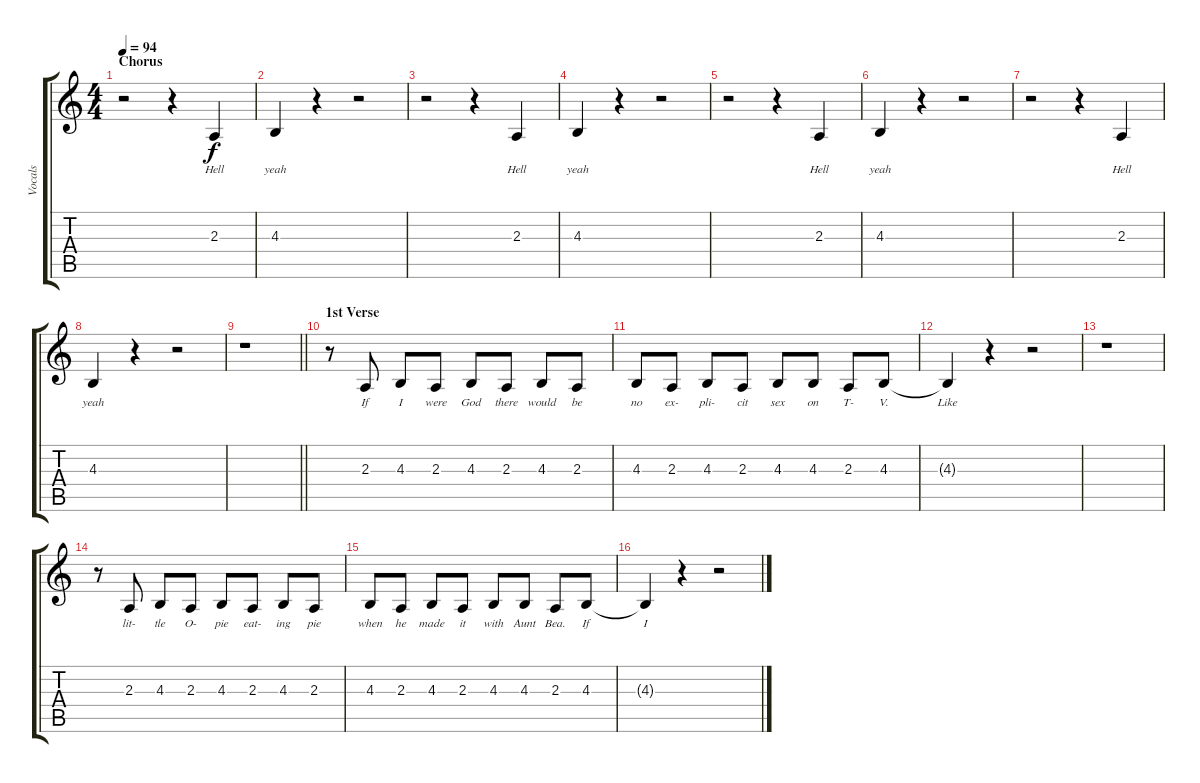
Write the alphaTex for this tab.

\track ("Vocals" "Vocals") {instrument clarinet}
\staff {score tabs}
\tuning (E4 B3 G3 D3 A2 E2) {hide}
\ts (4 4)
\section ("" "Chorus")
\tempo 94
\clef g2
\ks c
r.2{dy f instrument clarinet} r.4 2.3.4{lyrics (0 "Hell") lyrics (1 "") lyrics (2 "") lyrics (3 "") lyrics (4 "")} |
4.3.4{lyrics (0 "yeah") lyrics (1 "") lyrics (2 "") lyrics (3 "") lyrics (4 "")} r.4 r.2 |
r.2 r.4 2.3.4{lyrics (0 "Hell") lyrics (1 "") lyrics (2 "") lyrics (3 "") lyrics (4 "")} |
4.3.4{lyrics (0 "yeah") lyrics (1 "") lyrics (2 "") lyrics (3 "") lyrics (4 "")} r.4 r.2 |
r.2 r.4 2.3.4{lyrics (0 "Hell") lyrics (1 "") lyrics (2 "") lyrics (3 "") lyrics (4 "")} |
4.3.4{lyrics (0 "yeah") lyrics (1 "") lyrics (2 "") lyrics (3 "") lyrics (4 "")} r.4 r.2 |
r.2 r.4 2.3.4{lyrics (0 "Hell") lyrics (1 "") lyrics (2 "") lyrics (3 "") lyrics (4 "")} |
4.3.4{lyrics (0 "yeah") lyrics (1 "") lyrics (2 "") lyrics (3 "") lyrics (4 "")} r.4 r.2 |
\barLineRight lightlight
r.1 |
\section ("" "1st Verse")
r.8 2.3.8{lyrics (0 "If") lyrics (1 "") lyrics (2 "") lyrics (3 "") lyrics (4 "")} 4.3.8{lyrics (0 "I") lyrics (1 "") lyrics (2 "") lyrics (3 "") lyrics (4 "")} 2.3.8{lyrics (0 "were") lyrics (1 "") lyrics (2 "") lyrics (3 "") lyrics (4 "")} 4.3.8{lyrics (0 "God") lyrics (1 "") lyrics (2 "") lyrics (3 "") lyrics (4 "")} 2.3.8{lyrics (0 "there") lyrics (1 "") lyrics (2 "") lyrics (3 "") lyrics (4 "")} 4.3.8{lyrics (0 "would") lyrics (1 "") lyrics (2 "") lyrics (3 "") lyrics (4 "")} 2.3.8{lyrics (0 "be") lyrics (1 "") lyrics (2 "") lyrics (3 "") lyrics (4 "")} |
4.3.8{lyrics (0 "no") lyrics (1 "") lyrics (2 "") lyrics (3 "") lyrics (4 "")} 2.3.8{lyrics (0 "ex-") lyrics (1 "") lyrics (2 "") lyrics (3 "") lyrics (4 "")} 4.3.8{lyrics (0 "pli-") lyrics (1 "") lyrics (2 "") lyrics (3 "") lyrics (4 "")} 2.3.8{lyrics (0 "cit") lyrics (1 "") lyrics (2 "") lyrics (3 "") lyrics (4 "")} 4.3.8{lyrics (0 "sex") lyrics (1 "") lyrics (2 "") lyrics (3 "") lyrics (4 "")} 4.3.8{lyrics (0 "on") lyrics (1 "") lyrics (2 "") lyrics (3 "") lyrics (4 "")} 2.3.8{lyrics (0 "T-") lyrics (1 "") lyrics (2 "") lyrics (3 "") lyrics (4 "")} 4.3.8{lyrics (0 "V.") lyrics (1 "") lyrics (2 "") lyrics (3 "") lyrics (4 "")} |
4.3{t}.4{lyrics (0 "Like") lyrics (1 "") lyrics (2 "") lyrics (3 "") lyrics (4 "")} r.4 r.2 |
r.1 |
r.8 2.3.8{lyrics (0 "lit-") lyrics (1 "") lyrics (2 "") lyrics (3 "") lyrics (4 "")} 4.3.8{lyrics (0 "tle") lyrics (1 "") lyrics (2 "") lyrics (3 "") lyrics (4 "")} 2.3.8{lyrics (0 "O-") lyrics (1 "") lyrics (2 "") lyrics (3 "") lyrics (4 "")} 4.3.8{lyrics (0 "pie") lyrics (1 "") lyrics (2 "") lyrics (3 "") lyrics (4 "")} 2.3.8{lyrics (0 "eat-") lyrics (1 "") lyrics (2 "") lyrics (3 "") lyrics (4 "")} 4.3.8{lyrics (0 "ing") lyrics (1 "") lyrics (2 "") lyrics (3 "") lyrics (4 "")} 2.3.8{lyrics (0 "pie") lyrics (1 "") lyrics (2 "") lyrics (3 "") lyrics (4 "")} |
4.3.8{lyrics (0 "when") lyrics (1 "") lyrics (2 "") lyrics (3 "") lyrics (4 "")} 2.3.8{lyrics (0 "he") lyrics (1 "") lyrics (2 "") lyrics (3 "") lyrics (4 "")} 4.3.8{lyrics (0 "made") lyrics (1 "") lyrics (2 "") lyrics (3 "") lyrics (4 "")} 2.3.8{lyrics (0 "it") lyrics (1 "") lyrics (2 "") lyrics (3 "") lyrics (4 "")} 4.3.8{lyrics (0 "with") lyrics (1 "") lyrics (2 "") lyrics (3 "") lyrics (4 "")} 4.3.8{lyrics (0 "Aunt") lyrics (1 "") lyrics (2 "") lyrics (3 "") lyrics (4 "")} 2.3.8{lyrics (0 "Bea.") lyrics (1 "") lyrics (2 "") lyrics (3 "") lyrics (4 "")} 4.3.8{lyrics (0 "If") lyrics (1 "") lyrics (2 "") lyrics (3 "") lyrics (4 "")} |
4.3{t}.4{lyrics (0 "I") lyrics (1 "") lyrics (2 "") lyrics (3 "") lyrics (4 "")} r.4 r.2
